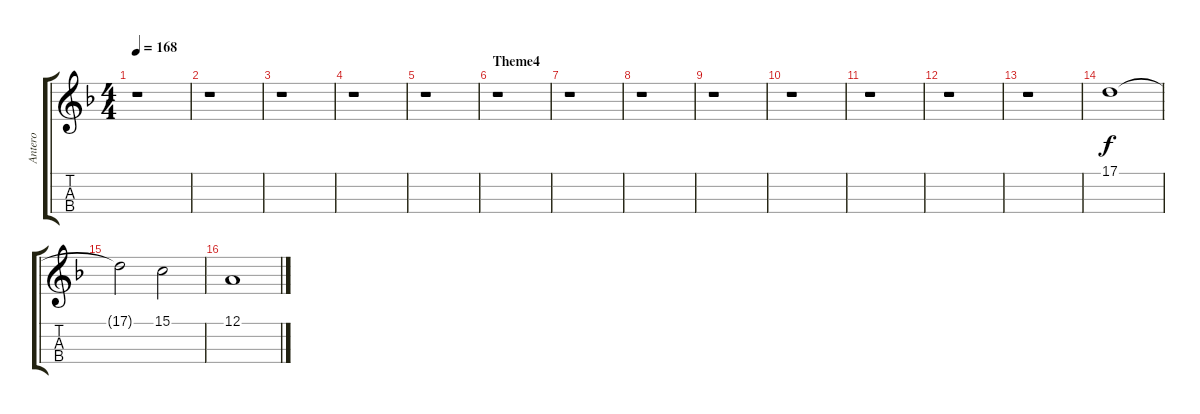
\track ("Antero" "Antero") {instrument cello}
\staff {score tabs}
\tuning (A3 D3 G2 C2) {hide}
\ts (4 4)
\tempo 168
\clef g2
\ks f
r.1{dy f} |
r.1 |
r.1 |
r.1 |
r.1 |
\section ("" "Theme4")
r.1 |
r.1 |
r.1 |
r.1 |
r.1 |
r.1 |
r.1 |
r.1 |
17.1.1{volume 12} |
17.1{t}.2 15.1.2 |
12.1.1
